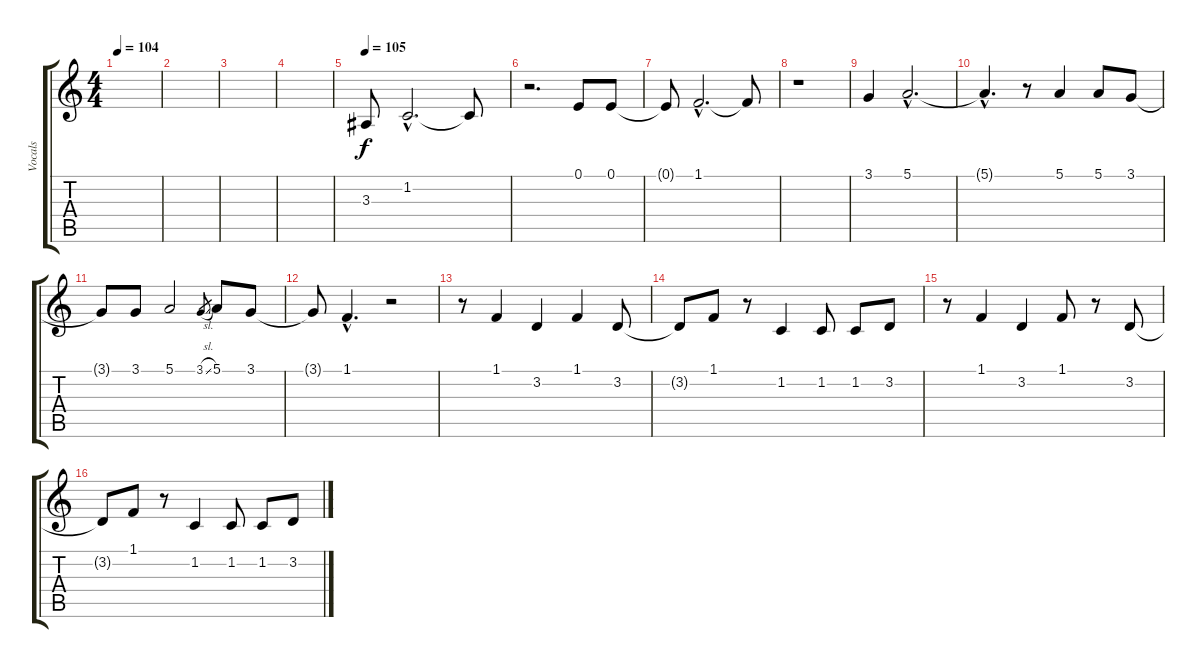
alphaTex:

\track ("Vocals" "Vocals") {instrument tenorsax}
\staff {score tabs}
\tuning (E4 B3 G3 D3 A2 E2) {hide}
\ts (4 4)
\tempo 104
\clef g2
\ks c
|
|
|
|
\tempo 105
3.3.8 1.2{hac}.2{d} 1.2{t}.8 |
r.2{d} 0.1.8 0.1.8 |
0.1{t}.8 1.1{hac}.2{d} 1.1{t}.8 |
r.1 |
3.1.4 5.1{hac}.2{d} |
5.1{hac t}.4{d} r.8 5.1.4 5.1.8 3.1.8 |
3.1{t}.8 3.1.8 5.1.2 3.1{sl}.8{gr} 5.1.8 3.1.8 |
3.1{t}.8 1.1{hac}.4{d} r.2 |
r.8 1.1.4 3.2.4 1.1.4 3.2.8 |
3.2{t}.8 1.1.8 r.8 1.2.4 1.2.8 1.2.8 3.2.8 |
r.8 1.1.4 3.2.4 1.1.8 r.8 3.2.8 |
3.2{t}.8 1.1.8 r.8 1.2.4 1.2.8 1.2.8 3.2.8
